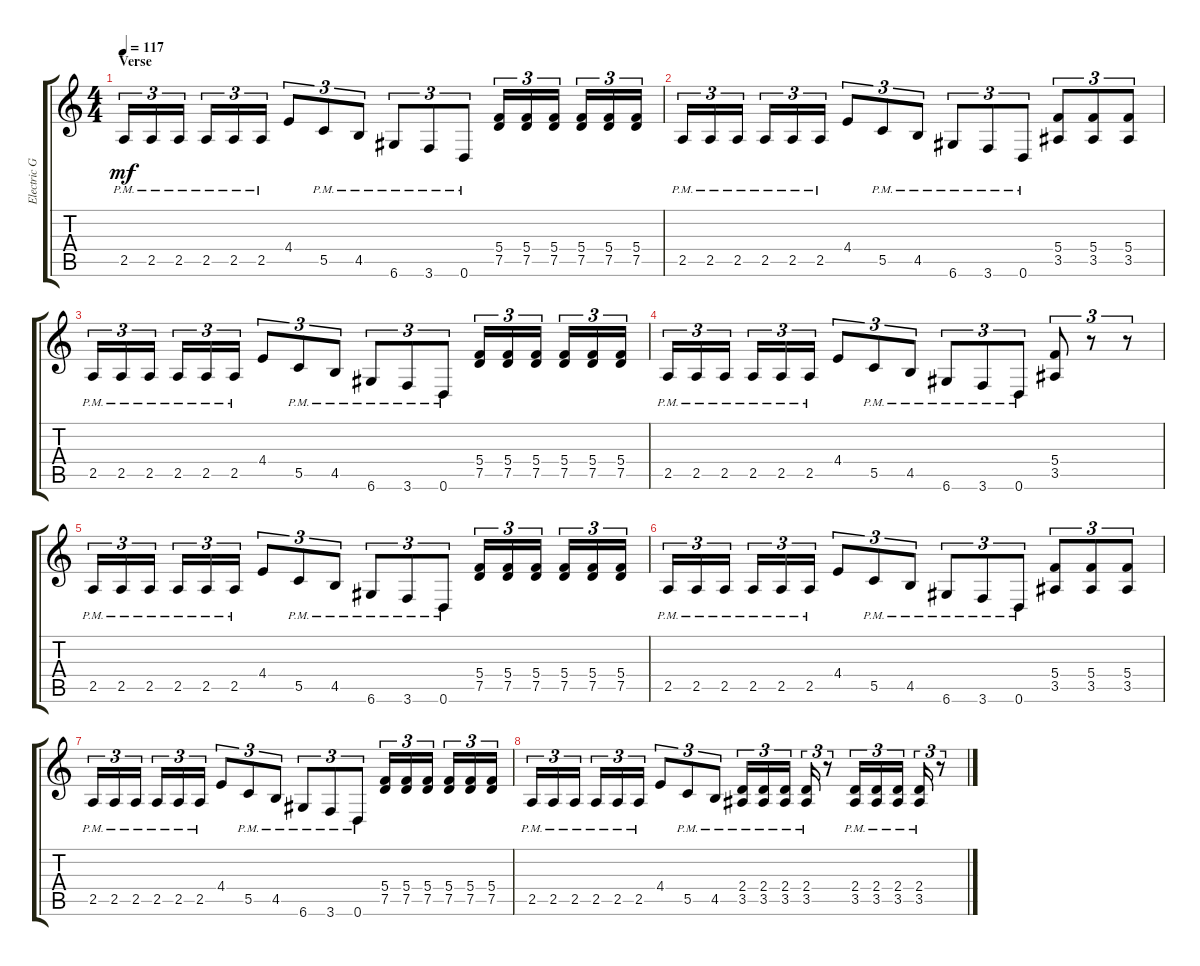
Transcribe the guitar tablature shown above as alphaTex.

\track ("Electric Guitar 1" "Electric G") {instrument distortionguitar}
\staff {score tabs}
\tuning (D4 A3 F3 C3 G2 D2) {hide}
\ts (4 4)
\section ("" "Verse")
\tempo 117
\clef g2
\ks c
2.5{pm}.16{tu (3 2) dy mf} 2.5{pm}.16{tu (3 2)} 2.5{pm}.16{tu (3 2)} 2.5{pm}.16{tu (3 2)} 2.5{pm}.16{tu (3 2)} 2.5{pm}.16{tu (3 2)} 4.4.8{tu (3 2)} 5.5{pm}.8{tu (3 2)} 4.5{pm}.8{tu (3 2)} 6.6{pm}.8{tu (3 2)} 3.6{pm}.8{tu (3 2)} 0.6{pm}.8{tu (3 2)} (5.4 7.5).16{tu (3 2)} (5.4 7.5).16{tu (3 2)} (5.4 7.5).16{tu (3 2)} (5.4 7.5).16{tu (3 2)} (5.4 7.5).16{tu (3 2)} (5.4 7.5).16{tu (3 2)} |
2.5{pm}.16{tu (3 2)} 2.5{pm}.16{tu (3 2)} 2.5{pm}.16{tu (3 2)} 2.5{pm}.16{tu (3 2)} 2.5{pm}.16{tu (3 2)} 2.5{pm}.16{tu (3 2)} 4.4.8{tu (3 2)} 5.5{pm}.8{tu (3 2)} 4.5{pm}.8{tu (3 2)} 6.6{pm}.8{tu (3 2)} 3.6{pm}.8{tu (3 2)} 0.6{pm}.8{tu (3 2)} (5.4 3.5).8{tu (3 2)} (5.4 3.5).8{tu (3 2)} (5.4 3.5).8{tu (3 2)} |
2.5{pm}.16{tu (3 2)} 2.5{pm}.16{tu (3 2)} 2.5{pm}.16{tu (3 2)} 2.5{pm}.16{tu (3 2)} 2.5{pm}.16{tu (3 2)} 2.5{pm}.16{tu (3 2)} 4.4.8{tu (3 2)} 5.5{pm}.8{tu (3 2)} 4.5{pm}.8{tu (3 2)} 6.6{pm}.8{tu (3 2)} 3.6{pm}.8{tu (3 2)} 0.6{pm}.8{tu (3 2)} (5.4 7.5).16{tu (3 2)} (5.4 7.5).16{tu (3 2)} (5.4 7.5).16{tu (3 2)} (5.4 7.5).16{tu (3 2)} (5.4 7.5).16{tu (3 2)} (5.4 7.5).16{tu (3 2)} |
2.5{pm}.16{tu (3 2)} 2.5{pm}.16{tu (3 2)} 2.5{pm}.16{tu (3 2)} 2.5{pm}.16{tu (3 2)} 2.5{pm}.16{tu (3 2)} 2.5{pm}.16{tu (3 2)} 4.4.8{tu (3 2)} 5.5{pm}.8{tu (3 2)} 4.5{pm}.8{tu (3 2)} 6.6{pm}.8{tu (3 2)} 3.6{pm}.8{tu (3 2)} 0.6{pm}.8{tu (3 2)} (5.4 3.5).8{tu (3 2)} r.8{tu (3 2)} r.8{tu (3 2)} |
2.5{pm}.16{tu (3 2)} 2.5{pm}.16{tu (3 2)} 2.5{pm}.16{tu (3 2)} 2.5{pm}.16{tu (3 2)} 2.5{pm}.16{tu (3 2)} 2.5{pm}.16{tu (3 2)} 4.4.8{tu (3 2)} 5.5{pm}.8{tu (3 2)} 4.5{pm}.8{tu (3 2)} 6.6{pm}.8{tu (3 2)} 3.6{pm}.8{tu (3 2)} 0.6{pm}.8{tu (3 2)} (5.4 7.5).16{tu (3 2)} (5.4 7.5).16{tu (3 2)} (5.4 7.5).16{tu (3 2)} (5.4 7.5).16{tu (3 2)} (5.4 7.5).16{tu (3 2)} (5.4 7.5).16{tu (3 2)} |
2.5{pm}.16{tu (3 2)} 2.5{pm}.16{tu (3 2)} 2.5{pm}.16{tu (3 2)} 2.5{pm}.16{tu (3 2)} 2.5{pm}.16{tu (3 2)} 2.5{pm}.16{tu (3 2)} 4.4.8{tu (3 2)} 5.5{pm}.8{tu (3 2)} 4.5{pm}.8{tu (3 2)} 6.6{pm}.8{tu (3 2)} 3.6{pm}.8{tu (3 2)} 0.6{pm}.8{tu (3 2)} (5.4 3.5).8{tu (3 2)} (5.4 3.5).8{tu (3 2)} (5.4 3.5).8{tu (3 2)} |
2.5{pm}.16{tu (3 2)} 2.5{pm}.16{tu (3 2)} 2.5{pm}.16{tu (3 2)} 2.5{pm}.16{tu (3 2)} 2.5{pm}.16{tu (3 2)} 2.5{pm}.16{tu (3 2)} 4.4.8{tu (3 2)} 5.5{pm}.8{tu (3 2)} 4.5{pm}.8{tu (3 2)} 6.6{pm}.8{tu (3 2)} 3.6{pm}.8{tu (3 2)} 0.6{pm}.8{tu (3 2)} (5.4 7.5).16{tu (3 2)} (5.4 7.5).16{tu (3 2)} (5.4 7.5).16{tu (3 2)} (5.4 7.5).16{tu (3 2)} (5.4 7.5).16{tu (3 2)} (5.4 7.5).16{tu (3 2)} |
2.5{pm}.16{tu (3 2)} 2.5{pm}.16{tu (3 2)} 2.5{pm}.16{tu (3 2)} 2.5{pm}.16{tu (3 2)} 2.5{pm}.16{tu (3 2)} 2.5{pm}.16{tu (3 2)} 4.4.8{tu (3 2)} 5.5{pm}.8{tu (3 2)} 4.5{pm}.8{tu (3 2)} (2.4{pm} 3.5{pm}).16{tu (3 2)} (2.4{pm} 3.5{pm}).16{tu (3 2)} (2.4{pm} 3.5{pm}).16{tu (3 2)} (2.4{pm} 3.5{pm}).16{tu (3 2)} r.8{tu (3 2)} (2.4{pm} 3.5{pm}).16{tu (3 2)} (2.4{pm} 3.5{pm}).16{tu (3 2)} (2.4{pm} 3.5{pm}).16{tu (3 2)} (2.4{pm} 3.5{pm}).16{tu (3 2)} r.8{tu (3 2)}
